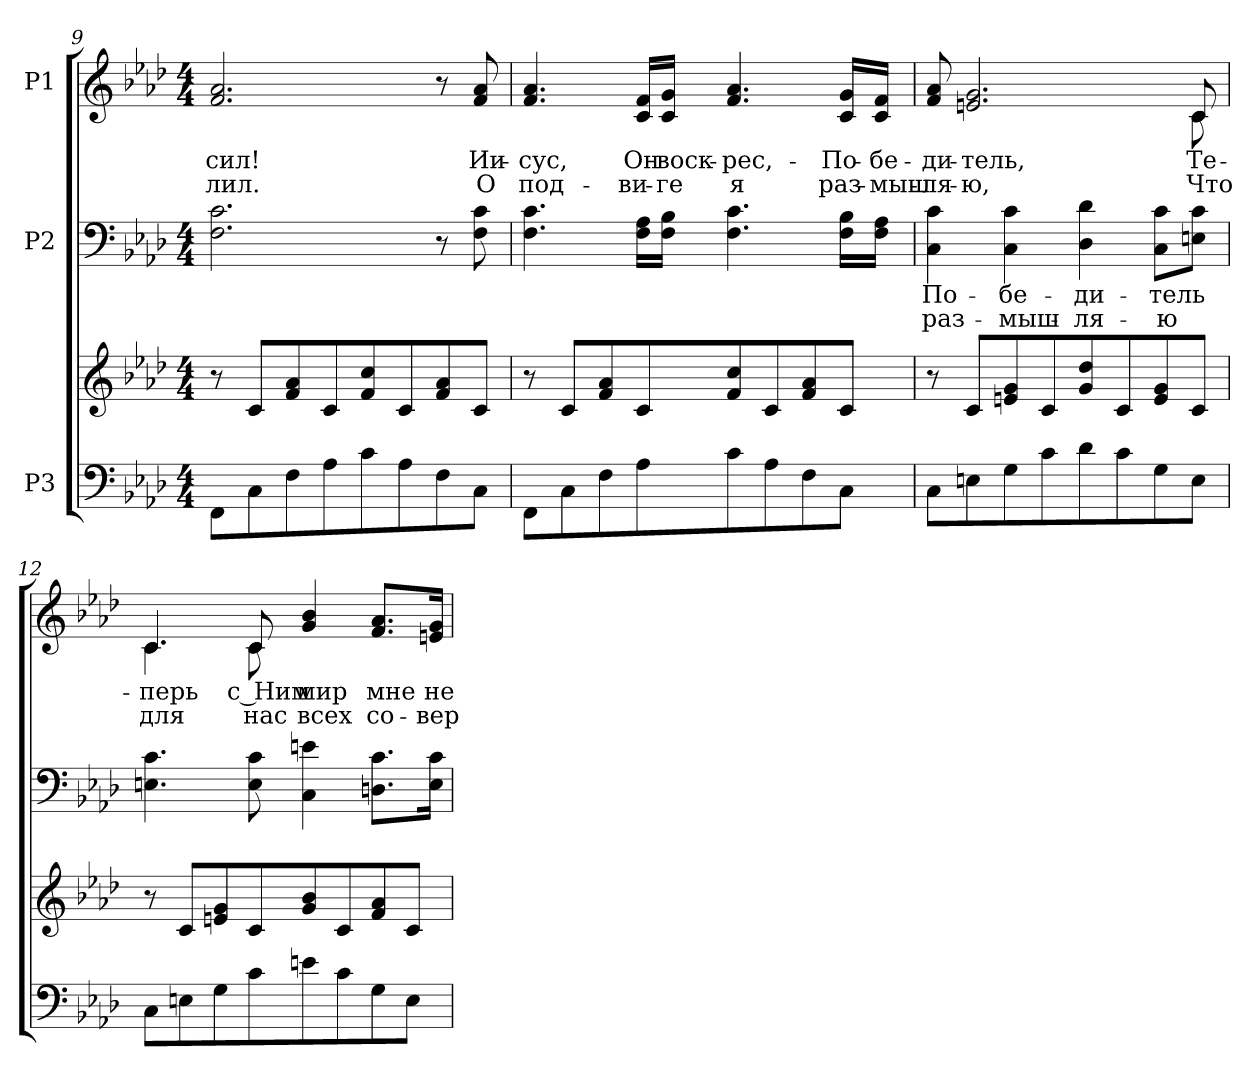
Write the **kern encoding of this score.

**kern	**kern	**kern	**text	**text	**kern	**text	**text
*part3	*part3	*part2	*part2	*part2	*part1	*part1	*part1
*staff4	*staff3	*staff2	*staff2	*staff2	*staff1	*staff1	*staff1
*I"P3	*	*I"P2	*	*	*I"P1	*	*
*clefF4	*clefG2	*clefF4	*	*	*clefG2	*	*
*k[b-e-a-d-]	*k[b-e-a-d-]	*k[b-e-a-d-]	*	*	*k[b-e-a-d-]	*	*
*f:	*f:	*f:	*	*	*f:	*	*
*M4/4	*M4/4	*M4/4	*	*	*M4/4	*	*
=9	=9	=9	=9	=9	=9	=9	=9
*	*	*^	*	*	*	*	*
!	!	!	!	!	!	!	!LO:LY:b:color=#000000	!LO:LY:b:color=#000000
*	*	*	*	*	*	*^	*	*
8FFi\L	8r	2.Fi\ 2.ci	2.ryy	.	.	2.fi/ 2.a-i	2.ryy	сил!	-лил.
8Ci\	8ci/L	.	.	.	.	.	.	.	.
8Fi\	8fi/ 8a-i	.	.	.	.	.	.	.	.
8A-i\	8ci/	.	.	.	.	.	.	.	.
8ci\	8fi/ 8cci	.	.	.	.	.	.	.	.
8A-i\	8ci/	.	.	.	.	.	.	.	.
8Fi\	8fi/ 8a-i	8r	8ryy	.	.	8r	8ryy	.	.
!	!	!	!	!	!	!	!	!LO:LY:b:color=#000000	!LO:LY:b:color=#000000
8Ci\J	8ci/J	8Fi\ 8ci	8ryy	.	.	8fi/ 8a-i	8ryy	Ии-	О
*	*	*v	*v	*	*	*	*	*	*
*	*	*	*	*	*v	*v	*	*
!!LO:PB:g=z
=10	=10	=10	=10	=10	=10	=10	=10
*	*	*^	*	*	*^	*	*
!	!	!	!	!	!	!	!	!LO:LY:b:color=#000000	!LO:LY:b:color=#000000
*	*	*v	*v	*	*	*	*	*	*
*	*	*	*	*	*v	*v	*	*
8FFi\L	8r	4.Fi\ 4.ci	.	.	4.fi/ 4.a-i	-сус,	под-
8Ci\	8ci/L	.	.	.	.	.	.
8Fi\	8fi/ 8a-i	.	.	.	.	.	.
!	!	!	!	!	!	!LO:LY:b:color=#000000	!LO:LY:b:color=#000000
8A-i\	8ci/	16Fi\ 16A-i\LL	.	.	16ci/ 16fi/LL	Он	-ви-
!	!	!	!	!	!	!LO:LY:b:color=#000000	!LO:LY:b:color=#000000
.	.	16Fi\ 16B-i\JJ	.	.	16ci/ 16gi/JJ	воск-	-ге
!	!	!	!	!	!	!LO:LY:b:color=#000000	!LO:LY:b:color=#000000
8ci\	8fi/ 8cci	4.Fi\ 4.ci	.	.	4.fi/ 4.a-i	-рес,-	я
8A-i\	8ci/	.	.	.	.	.	.
8Fi\	8fi/ 8a-i	.	.	.	.	.	.
!	!	!	!	!	!	!LO:LY:b:color=#000000	!LO:LY:b:color=#000000
8Ci\J	8ci/J	16Fi\ 16B-i\LL	.	.	16ci/ 16gi/LL	-По-	раз-
!	!	!	!	!	!	!LO:LY:b:color=#000000	!LO:LY:b:color=#000000
.	.	16Fi\ 16A-i\JJ	.	.	16ci/ 16fi/JJ	-бе-	-мыш-
=11	=11	=11	=11	=11	=11	=11	=11
!	!	!	!LO:LY:b:color=#000000	!LO:LY:b:color=#000000	!	!	!
!	!	!	!	!	!	!LO:LY:b:color=#000000	!LO:LY:b:color=#000000
*	*	*	*	*	*^	*	*
8Ci\L	8r	4Ci\ 4ci	По-	раз-	8fi/ 8a-i	2..ryy	-ди-	-ля-
!	!	!	!	!	!	!	!LO:LY:b:color=#000000	!LO:LY:b:color=#000000
8Eni\	8ci/L	.	.	.	2.eni/ 2.gi	.	-тель,	-ю,
!	!	!	!LO:LY:b:color=#000000	!LO:LY:b:color=#000000	!	!	!	!
8Gi\	8eni/ 8gi	4Ci\ 4ci	-бе-	-мыш-	.	.	.	.
8ci\	8ci/	.	.	.	.	.	.	.
!	!	!	!LO:LY:b:color=#000000	!LO:LY:b:color=#000000	!	!	!	!
8d-i\	8gi/ 8dd-i	4D-i\ 4d-i	-ди-	-ля-	.	.	.	.
8ci\	8ci/	.	.	.	.	.	.	.
!	!	!	!LO:LY:b:color=#000000	!LO:LY:b:color=#000000	!	!	!	!
8Gi\	8ei/ 8gi	8Ci\ 8ci\L	-тель	-ю	.	.	.	.
!	!	!	!	!	!	!	!LO:LY:b:color=#000000	!LO:LY:b:color=#000000
8Ei\J	8ci/J	8Eni\ 8ci\J	.	.	8ci/	8ci\	Те-	Что
!!LO:LB:g=z	!!
=12	=12	=12	=12	=12	=12	=12	=12	=12
!	!	!	!	!	!	!	!LO:LY:b:color=#000000	!LO:LY:b:color=#000000
8Ci\L	8r	4.Eni\ 4.ci	.	.	4.ci/	4.ci\	-перь	для
8Eni\	8ci/L	.	.	.	.	.	.	.
8Gi\	8eni/ 8gi	.	.	.	.	.	.	.
!	!	!	!	!	!	!	!LO:LY:b:color=#000000	!LO:LY:b:color=#000000
8ci\	8ci/	8Ei\ 8ci	.	.	8ci/	8ci\	с Ним	нас
!	!	!	!	!	!	!	!LO:LY:b:color=#000000	!LO:LY:b:color=#000000
8eni\	8gi/ 8b-i	4Ci\ 4eni	.	.	4gi/ 4b-i	2ryy	мир	всех
8ci\	8ci/	.	.	.	.	.	.	.
!	!	!	!	!	!	!	!LO:LY:b:color=#000000	!LO:LY:b:color=#000000
8Gi\	8fi/ 8a-i	8.Dni\ 8.ci\L	.	.	8.fi/ 8.a-i/L	.	мне	со-
8Ei\J	8ci/J	.	.	.	.	.	.	.
!	!	!	!	!	!	!	!LO:LY:b:color=#000000	!LO:LY:b:color=#000000
.	.	16Ei\ 16ci\Jk	.	.	16eni/ 16gi/Jk	.	не	-вер-
*	*	*	*	*	*v	*v	*	*
=	=	=	=	=	=	=	=
*-	*-	*-	*-	*-	*-	*-	*-
